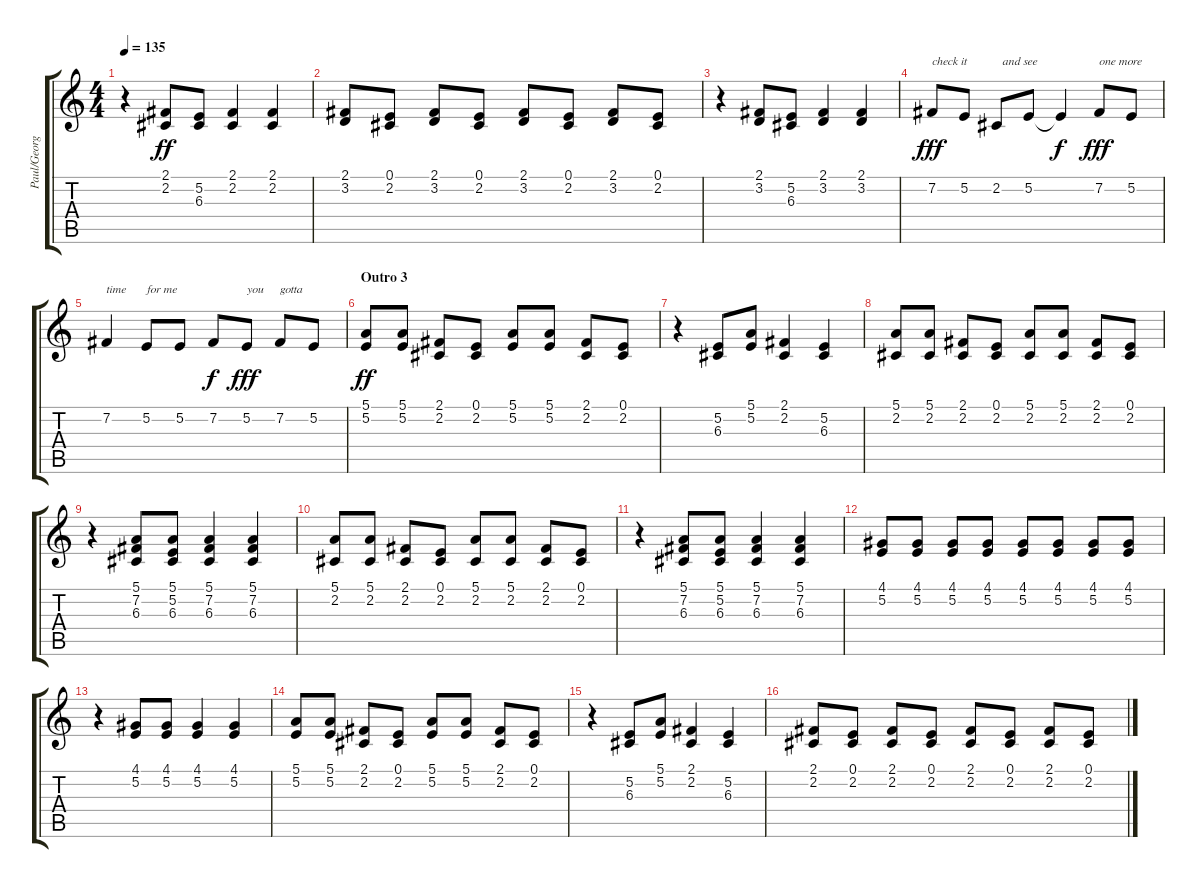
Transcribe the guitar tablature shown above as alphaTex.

\track ("Paul/George" "Paul/Georg") {instrument tenorsax}
\staff {score tabs}
\tuning (E4 B3 G3 D3 A2 E2) {hide}
\ts (4 4)
\tempo 135
\clef g2
\ks c
r.4{dy ff} (2.1 2.2).8 (5.2 6.3).8 (2.1 2.2).4 (2.1 2.2).4 |
(2.1 3.2).8 (0.1 2.2).8 (2.1 3.2).8 (0.1 2.2).8 (2.1 3.2).8 (0.1 2.2).8 (2.1 3.2).8 (0.1 2.2).8 |
r.4 (2.1 3.2).8 (5.2 6.3).8 (2.1 3.2).4 (2.1 3.2).4 |
7.2.8{txt "check it" dy fff} 5.2.8 2.2.8{txt "  and see"} 5.2.8 5.2{t}.4{dy f} 7.2.8{txt "one more" dy fff} 5.2.8 |
7.2.4{txt "time"} 5.2.8{txt "for me"} 5.2.8 7.2.8{dy f} 5.2.8{txt "you" dy fff} 7.2.8{txt "gotta"} 5.2.8 |
\section ("" "Outro 3")
(5.1 5.2).8{dy ff} (5.1 5.2).8 (2.1 2.2).8 (0.1 2.2).8 (5.1 5.2).8 (5.1 5.2).8 (2.1 2.2).8 (0.1 2.2).8 |
r.4 (5.2 6.3).8 (5.1 5.2).8 (2.1 2.2).4 (5.2 6.3).4 |
(5.1 2.2).8 (5.1 2.2).8 (2.1 2.2).8 (0.1 2.2).8 (5.1 2.2).8 (5.1 2.2).8 (2.1 2.2).8 (0.1 2.2).8 |
r.4 (5.1 7.2 6.3).8 (5.1 5.2 6.3).8 (5.1 7.2 6.3).4 (5.1 7.2 6.3).4 |
(5.1 2.2).8 (5.1 2.2).8 (2.1 2.2).8 (0.1 2.2).8 (5.1 2.2).8 (5.1 2.2).8 (2.1 2.2).8 (0.1 2.2).8 |
r.4 (5.1 7.2 6.3).8 (5.1 5.2 6.3).8 (5.1 7.2 6.3).4 (5.1 7.2 6.3).4 |
(4.1 5.2).8 (4.1 5.2).8 (4.1 5.2).8 (4.1 5.2).8 (4.1 5.2).8 (4.1 5.2).8 (4.1 5.2).8 (4.1 5.2).8 |
r.4 (4.1 5.2).8 (4.1 5.2).8 (4.1 5.2).4 (4.1 5.2).4 |
(5.1 5.2).8{volume 12} (5.1 5.2).8 (2.1 2.2).8 (0.1 2.2).8 (5.1 5.2).8 (5.1 5.2).8 (2.1 2.2).8 (0.1 2.2).8 |
r.4 (5.2 6.3).8 (5.1 5.2).8 (2.1 2.2).4 (5.2 6.3).4 |
(2.1 2.2).8{volume 9} (0.1 2.2).8 (2.1 2.2).8 (0.1 2.2).8 (2.1 2.2).8 (0.1 2.2).8 (2.1 2.2).8 (0.1 2.2).8
